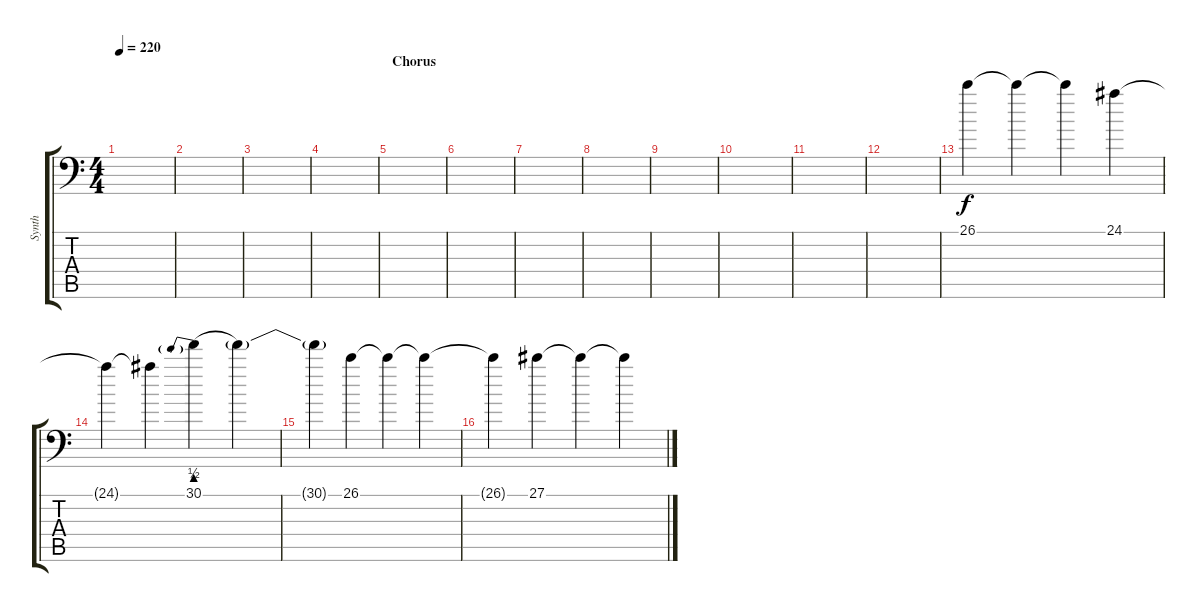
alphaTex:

\track ("Synth" "Synth") {instrument lead2sawtooth}
\staff {score tabs}
\tuning (Bb3 F3 Db3 Ab2 Eb2 Bb1) {hide}
\ts (4 4)
\tempo 220
\clef f4
\ks c
|
|
|
|
\section ("" "Chorus")
|
|
|
|
|
|
|
|
26.1.4 26.1{t}.4 26.1{t}.4 24.1.4 |
24.1{t}.4 24.1{t}.4 30.1{be (prebend 0 2 60 2)}.4 30.1{t}.4 |
30.1{t}.4 26.1.4 26.1{t}.4 26.1{t}.4 |
26.1{t}.4 27.1.4 27.1{t}.4 27.1{t}.4
